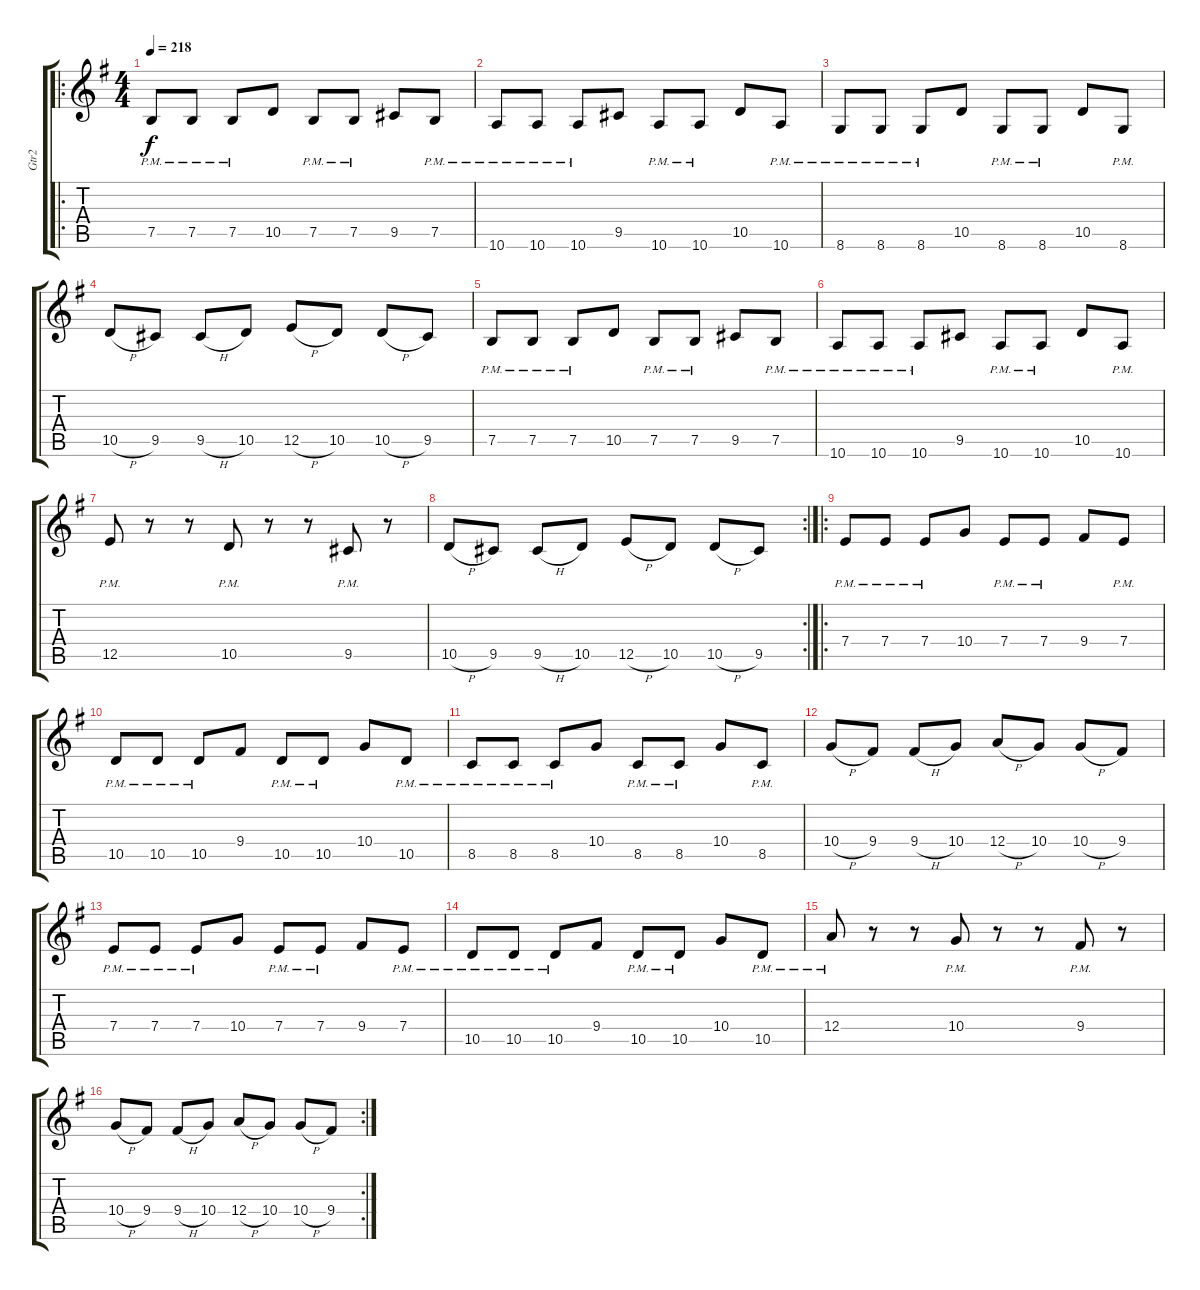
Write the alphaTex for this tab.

\track ("Gtr2" "Gtr2") {instrument distortionguitar}
\staff {score tabs}
\tuning (B3 Gb3 D3 A2 E2 B1) {hide}
\ro
\ts (4 4)
\tempo 218
\clef g2
\ks g
7.5{pm}.8{dy f} 7.5{pm}.8 7.5{pm}.8 10.5.8 7.5{pm}.8 7.5{pm}.8 9.5.8 7.5{pm}.8 |
10.6{pm}.8 10.6{pm}.8 10.6{pm}.8 9.5.8 10.6{pm}.8 10.6{pm}.8 10.5.8 10.6{pm}.8 |
8.6{pm}.8 8.6{pm}.8 8.6{pm}.8 10.5.8 8.6{pm}.8 8.6{pm}.8 10.5.8 8.6{pm}.8 |
10.5{h}.8 9.5.8 9.5{h}.8 10.5.8 12.5{h}.8 10.5.8 10.5{h}.8 9.5.8 |
7.5{pm}.8 7.5{pm}.8 7.5{pm}.8 10.5.8 7.5{pm}.8 7.5{pm}.8 9.5.8 7.5{pm}.8 |
10.6{pm}.8 10.6{pm}.8 10.6{pm}.8 9.5.8 10.6{pm}.8 10.6{pm}.8 10.5.8 10.6{pm}.8 |
12.5{pm}.8 r.8 r.8 10.5{pm}.8 r.8 r.8 9.5{pm}.8 r.8 |
\rc 2
10.5{h}.8 9.5.8 9.5{h}.8 10.5.8 12.5{h}.8 10.5.8 10.5{h}.8 9.5.8 |
\ro
7.4{pm}.8 7.4{pm}.8 7.4{pm}.8 10.4.8 7.4{pm}.8 7.4{pm}.8 9.4.8 7.4{pm}.8 |
10.5{pm}.8 10.5{pm}.8 10.5{pm}.8 9.4.8 10.5{pm}.8 10.5{pm}.8 10.4.8 10.5{pm}.8 |
8.5{pm}.8 8.5{pm}.8 8.5{pm}.8 10.4.8 8.5{pm}.8 8.5{pm}.8 10.4.8 8.5{pm}.8 |
10.4{h}.8 9.4.8 9.4{h}.8 10.4.8 12.4{h}.8 10.4.8 10.4{h}.8 9.4.8 |
7.4{pm}.8 7.4{pm}.8 7.4{pm}.8 10.4.8 7.4{pm}.8 7.4{pm}.8 9.4.8 7.4{pm}.8 |
10.5{pm}.8 10.5{pm}.8 10.5{pm}.8 9.4.8 10.5{pm}.8 10.5{pm}.8 10.4.8 10.5{pm}.8 |
12.4{pm}.8 r.8 r.8 10.4{pm}.8 r.8 r.8 9.4{pm}.8 r.8 |
\rc 2
10.4{h}.8 9.4.8 9.4{h}.8 10.4.8 12.4{h}.8 10.4.8 10.4{h}.8 9.4.8
